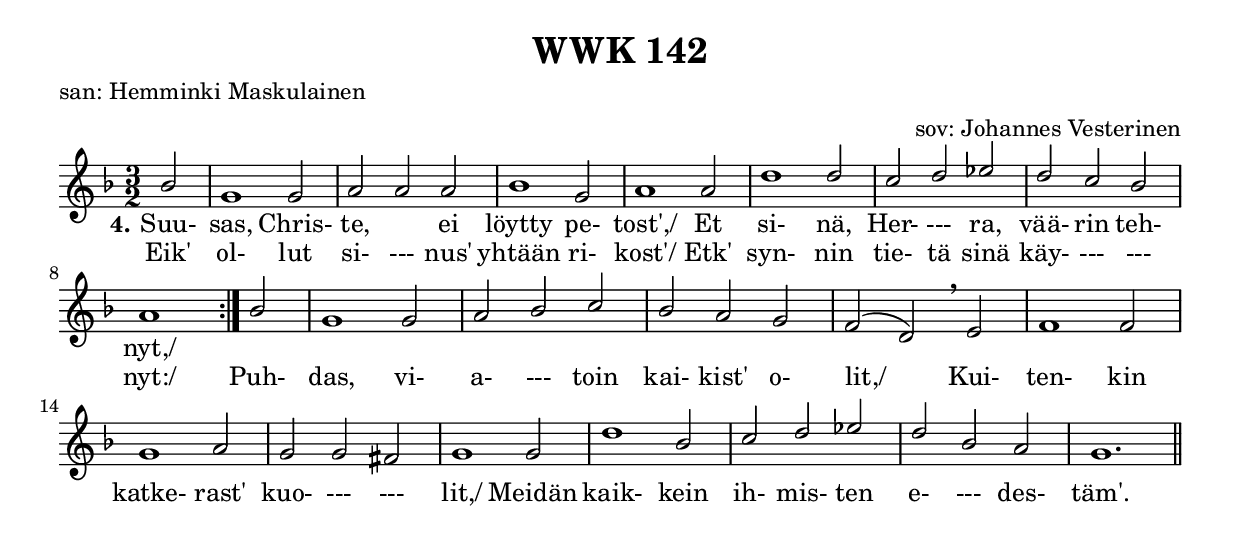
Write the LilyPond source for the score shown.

%% Wanhan wirsikirjan wirsi 142
%%


\include "deutsch.ly"

\version "2.12.3"

%#(set-global-staff-size 16)

\header {
    title = "WWK 142"
    poet = "san: Hemminki Maskulainen"
    arranger = "sov: Johannes Vesterinen"
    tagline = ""
}

sopMusic =   \relative c'' { 
    \key d \minor
%    \stemUp
    \time 3/2
    \partial 2*1
    \repeat volta 2 {
	b2 | g1 g2 | a2 a a | b1 g2 | a1 
    	a2 | d1 d2 | c d es | d2 c b | a1
    }
    b2 | g1 g2 | a b c | b a g | f( d) \breathe
    e | f1 f2 | g1 a2 | g2 g fis | g1
    g2 | d'1 b2 | c d es | d2 b a | 
    g1. \bar "||"
}


sanatEka = \lyricmode { 
    \set stanza = "1."
    O Je- su! kuin- kas o-let pii- nat- tu,/
    Pos- kill' pies- ty, syl- jett' ru- si- koit- tu./
}

sanatEkakerto = \lyricmode { 
	Or- jan- tap- pu- --- roill' kruu- nat- tu,/
	Sinun ruu- miis ruos- kit- tu, haa- voi- tet- tu,/
	Pur- pu- rall' pil- --- kall' nau- --- ret- tu,/
	Ve- ri pääst', kas- voist' vuo- da- tet- tu,/
	Koko ruu- mis ver- --- ta tiuk- --- --- kui.
}

sanatToka = \lyricmode { 
    \set stanza = "2."
    Ris- tin pääll' jä- se- net pin-go- te- tut,/
    Jalat, kä- det lä- pit- se lä- vis- te- tyt,/
}

sanatTokakerto = \lyricmode { 
	E- ti- kall', sa- --- pell' juo- tet- tu,/
 	Sydän rik- ki pil- --- kall' pis- --- tet- ty,/
	Julmall' Ju-ma- lan vi- --- hall' run- --- nel- tu,/
	Kylki kei- hääl' lä-pit- se tun- --- get- tu,/
	Sur- ki- all' kuo- le- mall' sur- --- mat- tu.
}

sanatNel = \lyricmode { 
    \set stanza = "4."
	Suu- sas, Chris- te, ___ ei löytty pe- tost',/
	Et si- nä, Her- --- ra, vää- rin teh- nyt,/
}

sanatNelkerto = \lyricmode { 
	Eik' ol- lut si- --- nus' yhtään ri- kost'/
	Etk' syn- nin tie- tä sinä käy- --- --- nyt:/
	Puh- das, vi- a- --- toin kai- kist' o- lit,/
	Kui- ten- kin katke- rast' kuo- --- --- lit,/
	Meidän kaik- kein ih- mis- ten e- --- des- täm'.
}


sanatKas = \lyricmode { 
    \set stanza = "8."
	Minä ain'yl- pi- ä: ___ sinä hil- jai- nen,/
	Puus- teill' ja purp- pu- rall' pil- --- kat- tu./
}

sanatKaskerto = \lyricmode { 
	Minä kova- kor- vai- nen: sinä kuu-li- ai- nen,/
	Minä röy-ki- ä: pii- keill' sinä kruu- --- nat- tu./
	Minä tur-has' kun- ni- as': sinä syl- --- jet- ty./
	Minä juo- mar': sa-pell' sinä juo- --- tet- tu./
	Minä he-ku- mas': si- nä si-dott', nau- --- lit- tu.
}

\score { 
    
    \context StaffGroup <<
	\context Staff = "women" <<
	    \context Voice = "sopranos" { \voiceOne \sopMusic }
	>>

	\lyricmode <<
%	    \lyricsto "sopranos" \new Lyrics \sanatEka
%	    \lyricsto "sopranos" \new Lyrics \sanatEkakerto
%	    \lyricsto "sopranos" \new Lyrics \sanatToka
%	    \lyricsto "sopranos" \new Lyrics \sanatTokakerto
	    \lyricsto "sopranos" \new Lyrics \sanatNel
	    \lyricsto "sopranos" \new Lyrics \sanatNelkerto
%	    \lyricsto "sopranos" \new Lyrics \sanatKas
%	    \lyricsto "sopranos" \new Lyrics \sanatKaskerto
	>>	

    >>


    \layout {
	indent = 0.0
%	line-width = 20.0\cm
%	textheight = 29.0\cm
%	interscoreline = 0\pt

%	\context {

	% a little smaller so lyrics can be closer to the staff. 
%	    \Staff
%	    \override VerticalAxisGroup #'minimum-Y-extent = #'(-3 . 3) 
%	}
    }

    
  \midi {
    \context {
      \Score
      tempoWholesPerMinute = #(ly:make-moment 180 2)
      }
    }


}
